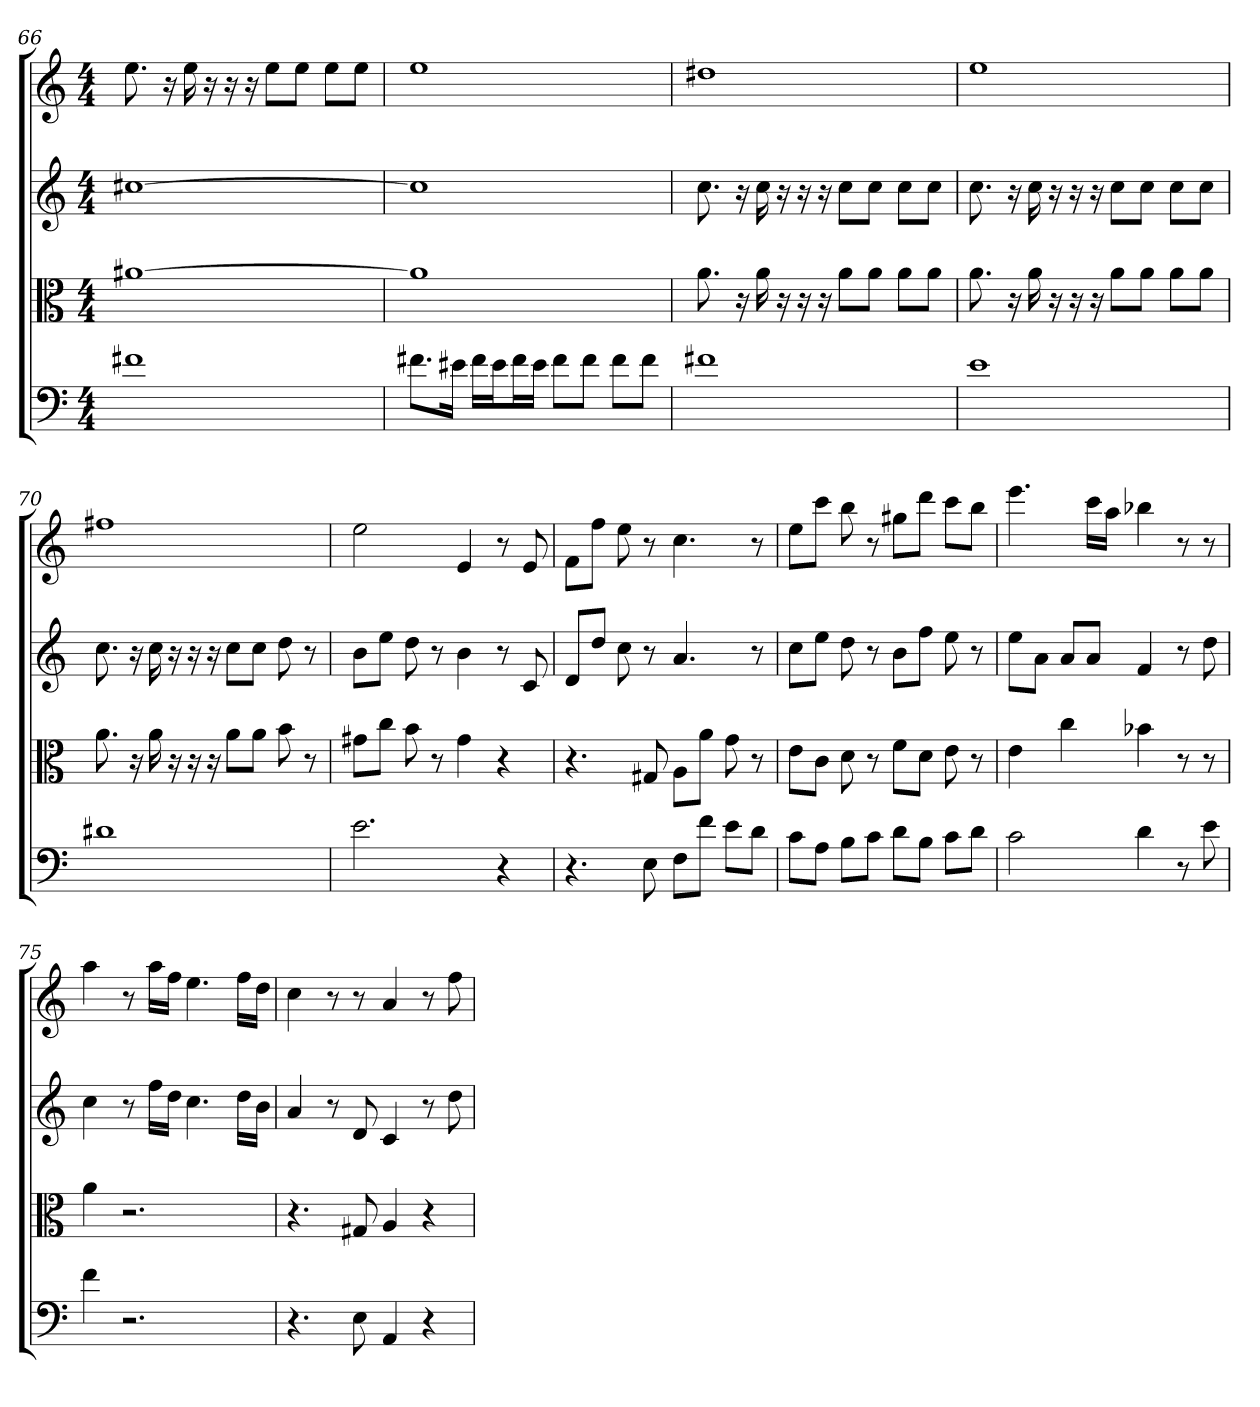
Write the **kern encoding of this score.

**kern	**kern	**kern	**kern
*part4	*part3	*part2	*part1
*staff4	*staff3	*staff2	*staff1
*clefF4	*clefC3	*clefG2	*clefG2
*k[]	*k[]	*k[]	*k[]
*C:	*C:	*C:	*C:
*M4/4	*M4/4	*M4/4	*M4/4
=66	=66	=66	=66
1f#X	[1a#X	[1cc#X	8.ee
.	.	.	16r
.	.	.	16ee
.	.	.	16r
.	.	.	16r
.	.	.	16r
.	.	.	8ee\L
.	.	.	8ee\J
.	.	.	8ee\L
.	.	.	8ee\J
=67	=67	=67	=67
8.f#X\L	1a#]	1cc#]	1ee
16e#X\Jk	.	.	.
16f#\LL	.	.	.
16e#\J	.	.	.
16f#\L	.	.	.
16e#\JJ	.	.	.
8f#\L	.	.	.
8f#\J	.	.	.
8f#\L	.	.	.
8f#\J	.	.	.
=68	=68	=68	=68
1f#X	8.a	8.cc	1dd#X
.	16r	16r	.
.	16a	16cc	.
.	16r	16r	.
.	16r	16r	.
.	16r	16r	.
.	8a\L	8cc\L	.
.	8a\J	8cc\J	.
.	8a\L	8cc\L	.
.	8a\J	8cc\J	.
=69	=69	=69	=69
1e	8.a	8.cc	1ee
.	16r	16r	.
.	16a	16cc	.
.	16r	16r	.
.	16r	16r	.
.	16r	16r	.
.	8a\L	8cc\L	.
.	8a\J	8cc\J	.
.	8a\L	8cc\L	.
.	8a\J	8cc\J	.
=70	=70	=70	=70
1d#X	8.a	8.cc	1ff#X
.	16r	16r	.
.	16a	16cc	.
.	16r	16r	.
.	16r	16r	.
.	16r	16r	.
.	8a\L	8cc\L	.
.	8a\J	8cc\J	.
.	8b	8dd	.
.	8r	8r	.
=71	=71	=71	=71
2.e	8g#X\L	8b\L	2ee
.	8cc\J	8ee\J	.
.	8b	8dd	.
.	8r	8r	.
.	4g#	4b	4e
4r	4r	8r	8r
.	.	8c	8e
=72	=72	=72	=72
4.r	4.r	8d/L	8f\L
.	.	8dd/J	8ff\J
.	.	8cc	8ee
8E	8G#X	8r	8r
8F\L	8A\L	4.a	4.cc
8f\J	8a\J	.	.
8e\L	8g	.	.
8d\J	8r	8r	8r
=73	=73	=73	=73
8c\L	8e\L	8cc\L	8ee\L
8A\J	8c\J	8ee\J	8ccc\J
8B\L	8d	8dd	8bb
8c\J	8r	8r	8r
8d\L	8f\L	8b\L	8gg#X\L
8B\J	8d\J	8ff\J	8ddd\J
8c\L	8e	8ee	8ccc\L
8d\J	8r	8r	8bb\J
=74	=74	=74	=74
2c	4e	8ee\L	4.eee
.	.	8a\J	.
.	4cc	8a/L	.
.	.	8a/J	16ccc\LL
.	.	.	16aa\JJ
4d	4b-X	4f	4bb-X
8r	8r	8r	8r
8e	8r	8dd	8r
=75	=75	=75	=75
4f	4a	4cc	4aa
2.r	2.r	8r	8r
.	.	16ff\LL	16aa\LL
.	.	16dd\JJ	16ff\JJ
.	.	4.cc	4.ee
.	.	16dd\LL	16ff\LL
.	.	16b\JJ	16dd\JJ
=76	=76	=76	=76
4.r	4.r	4a	4cc
.	.	8r	8r
8E	8G#X	8d	8r
4AA	4A	4c	4a
4r	4r	8r	8r
.	.	8dd	8ff
=	=	=	=
*-	*-	*-	*-
